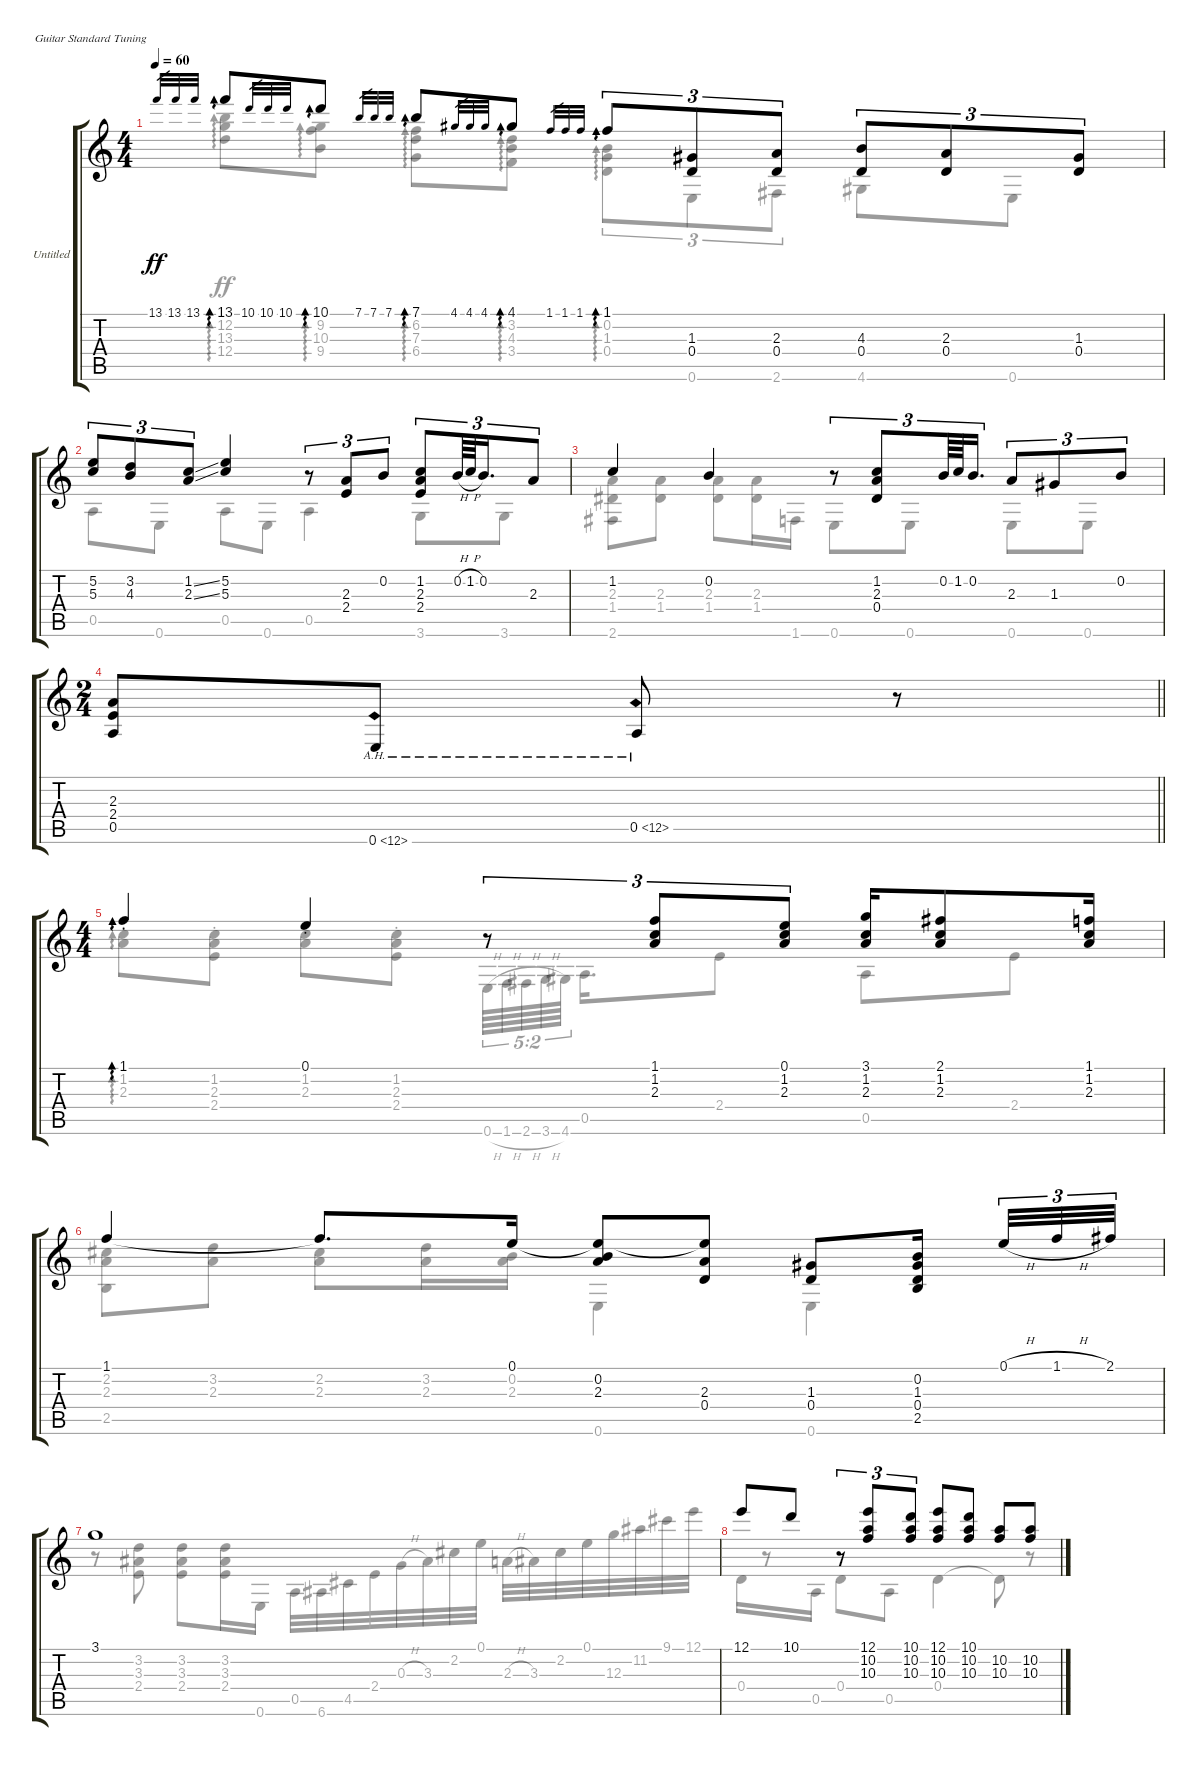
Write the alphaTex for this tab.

\bracketExtendMode groupsimilarinstruments
\firstSystemTrackNameOrientation horizontal
\otherSystemsTrackNameOrientation horizontal
\track ("Untitled" "Untitled") {instrument acousticguitarnylon}
\staff {score tabs}
\tuning (E4 B3 G3 D3 A2 E2)
\voice
\ts (4 4)
\tempo 60
\clef g2
\ks c
13.1.32{gr dy ff} 13.1.32{gr} 13.1.32{gr} 13.1.8{ad 0} 10.1.32{gr} 10.1.32{gr} 10.1.32{gr} 10.1.8{ad 0} 7.1.32{gr} 7.1.32{gr} 7.1.32{gr} 7.1.8{ad 0} 4.1.32{gr} 4.1.32{gr} 4.1.32{gr} 4.1.8{ad 0} 1.1.32{gr} 1.1.32{gr} 1.1.32{gr} 1.1.8{tu (3 2) ad 0} (1.3 0.4).8{tu (3 2)} (2.3 0.4).8{tu (3 2)} (4.3 0.4).8{tu (3 2)} (2.3 0.4).8{tu (3 2)} (1.3 0.4).8{tu (3 2)} |
(5.2 5.3).8{tu (3 2)} (3.2 4.3).8{tu (3 2)} (1.2{ss} 2.3{ss}).8{tu (3 2)} (5.2 5.3).4 r.8{tu (3 2)} (2.3 2.4).8{tu (3 2)} 0.2.8{tu (3 2)} (1.2 2.3 2.4).8{tu (3 2)} 0.2{h}.64{tu (3 2)} 1.2{h}.64{tu (3 2)} 0.2.16{d tu (3 2)} 2.3.8{tu (3 2)} |
1.2.4 0.2.4 r.8{tu (3 2)} (1.2 2.3 0.4).8{tu (3 2)} 0.2.64{tu (3 2)} 1.2.64{tu (3 2)} 0.2.16{d tu (3 2)} 2.3.8{tu (3 2)} 1.3.8{tu (3 2)} 0.2.8{tu (3 2)} |
\ts (2 4)
\barLineRight lightlight
(2.3 2.4 0.5).8 0.6{ah 12}.8 0.5{ah 12}.8 r.8 |
\ts (4 4)
1.1{st}.4{ad 0} 0.1{st}.4 r.8{tu (3 2)} (1.1 1.2 2.3).8{tu (3 2)} (0.1 1.2 2.3).8{tu (3 2)} (3.1 1.2 2.3).16 (2.1 1.2 2.3).8 (1.1 1.2 2.3).16 |
1.1.4 1.1{t}.8{d} 0.1.16 (0.1{t} 0.2 2.3).8 (0.1{t} 2.3 0.4).8 (1.3 0.4).8 (0.2 1.3 0.4 2.5).16 0.1{h}.32{tu (3 2)} 1.1{h}.32{tu (3 2)} 2.1.32{tu (3 2)} |
3.1.1 |
12.1.8 10.1.8 r.8{tu (3 2)} (12.1 10.2 10.3).8{tu (3 2)} (10.1 10.2 10.3).8{tu (3 2)} (12.1 10.2 10.3).8 (10.1 10.2 10.3).8 (10.2 10.3).8 (10.2 10.3).8
\voice
\clef g2
\ottava regular
\simile none
\ks c
(12.2 13.3 12.4).8{ad 0 dy ff} (9.2 10.3 9.4).8{ad 0} (6.2 7.3 6.4).8{ad 0} (3.2 4.3 3.4).8{ad 0} (0.2 1.3 0.4).8{tu (3 2) ad 0} 0.6.8{tu (3 2)} 2.6.8{tu (3 2)} 4.6.8 0.6.8 |
0.5.8 0.6.8 0.5.8 0.6.8 0.5.4 3.6.8 3.6.8 |
(2.3 1.4 2.6).8 (2.3 1.4).8 (2.3 1.4).8 (2.3 1.4).16 1.6.16 0.6.8 0.6.8 0.6.8 0.6.8 |
\barLineRight lightlight
|
(1.2{st} 2.3{st}).8{ad 0} (1.2{st} 2.3{st} 2.4{st}).8 (1.2{st} 2.3{st}).8 (1.2{st} 2.3{st} 2.4{st}).8 0.6{h}.64{tu (5 2)} 1.6{h}.64{tu (5 2)} 2.6{h}.64{tu (5 2)} 3.6{h}.64{tu (5 2)} 4.6.64{tu (5 2)} 0.5.16{d} 2.4.8 0.5.8 2.4.8 |
(2.2 2.3 2.5).8 (3.2 2.3).8 (2.2 2.3).8 (3.2 2.3).16 (0.2 2.3).16 0.6.4 0.6.4 |
r.8 (3.2 3.3 2.4).8 (3.2 3.3 2.4).8 (3.2 3.3 2.4).16 0.6.16 0.5.32 6.6.32 4.5.32 2.4.32 0.3{h}.32 3.3.32 2.2.32 0.1.32 2.3{h}.32 3.3.32 2.2.32 0.1.32 12.3.32 11.2.32 9.1.32 12.1.32 |
0.4.16 r.8 0.5.16 0.4.8 0.5.8 0.4.4 0.4{t}.8 r.8
